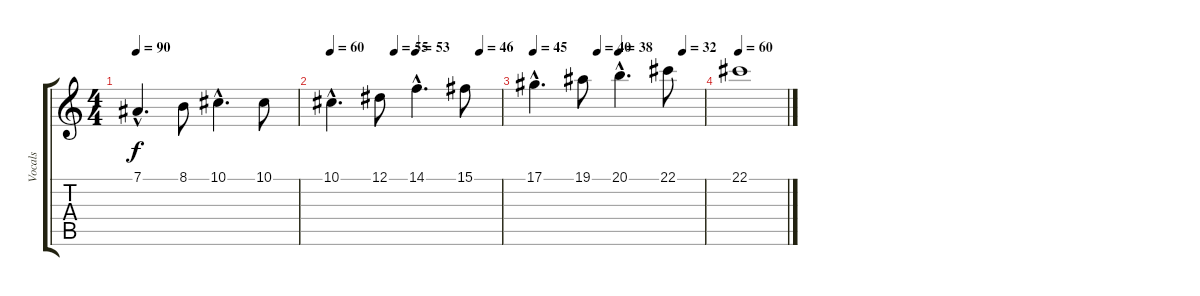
\track ("Vocals" "Vocals") {instrument choiraahs}
\staff {score tabs}
\tuning (Eb4 Bb3 Gb3 Db3 Ab2 Eb2) {hide}
\ts (4 4)
\tempo 90
\clef g2
\ks c
7.1{hac}.4{d dy f} 8.1.8 10.1{hac}.4{d} 10.1.8 |
\tempo 60
\tempo (55 0.375)
\tempo (53 0.5)
\tempo (46 0.875)
10.1{hac}.4{d} 12.1.8 14.1{hac}.4{d} 15.1.8 |
\tempo 45
\tempo (40 0.375)
\tempo (38 0.5)
\tempo (32 0.875)
17.1{hac}.4{d} 19.1.8 20.1{hac}.4{d} 22.1.8 |
\tempo 60
22.1.1
